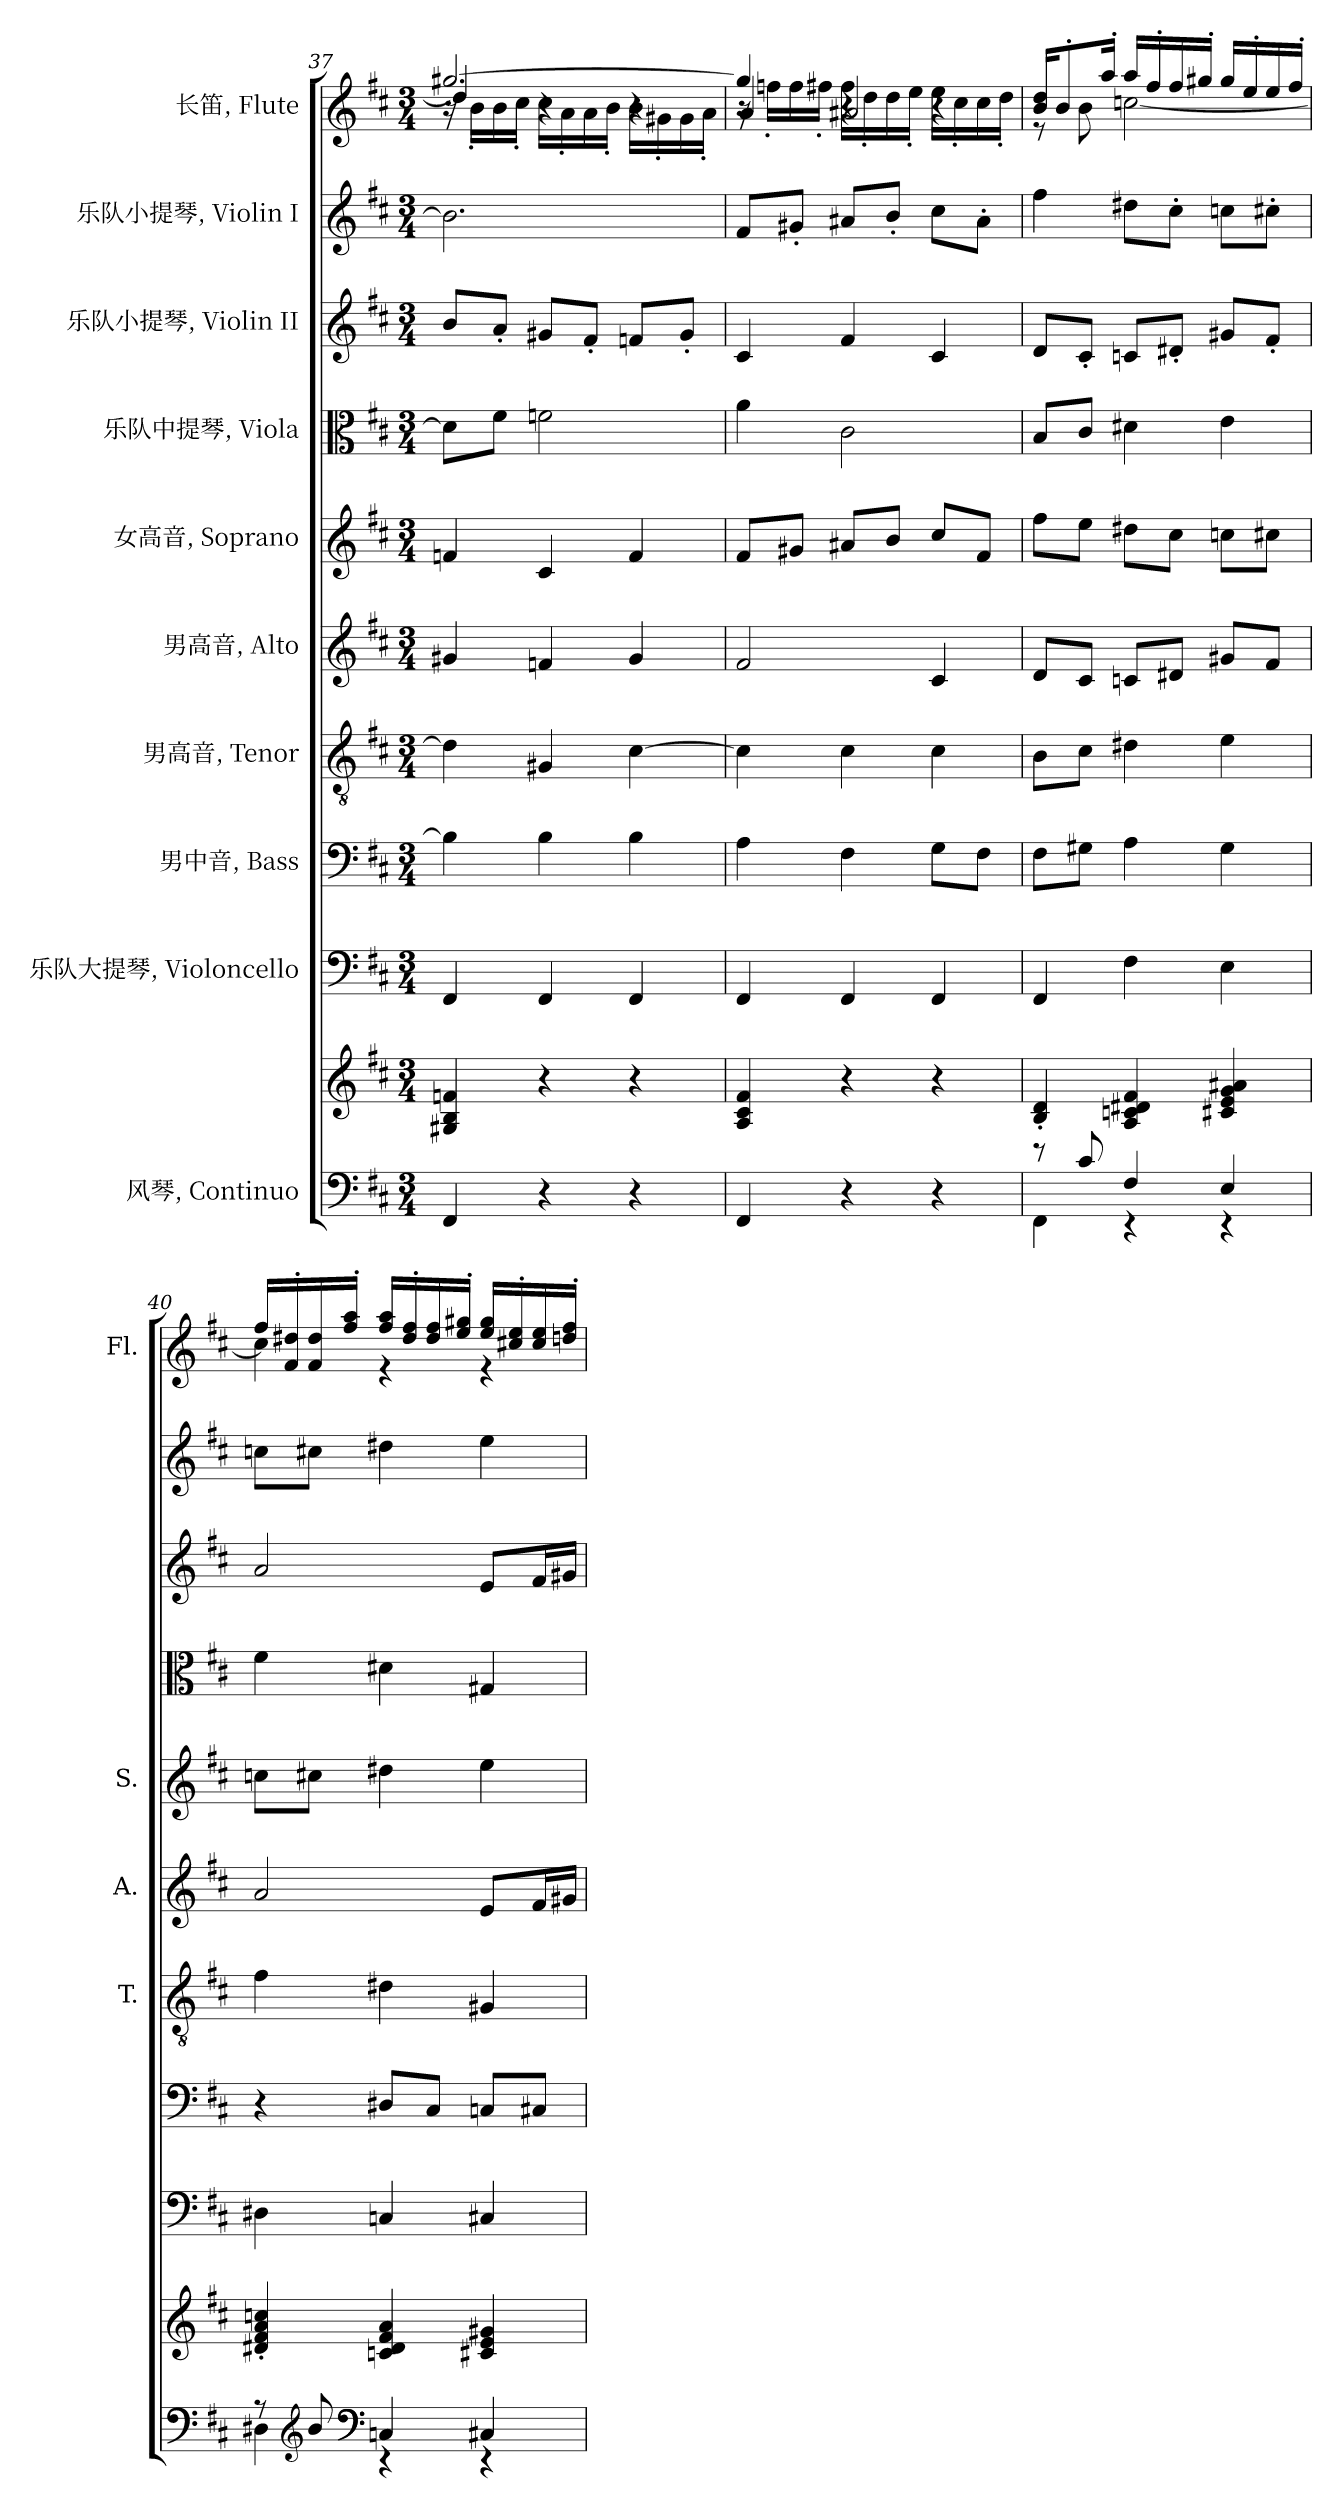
**kern	**kern	**kern	**kern	**kern	**kern	**kern	**kern	**kern	**kern	**kern
*part10	*part10	*part9	*part8	*part7	*part6	*part5	*part4	*part3	*part2	*part1
*staff11	*staff10	*staff9	*staff8	*staff7	*staff6	*staff5	*staff4	*staff3	*staff2	*staff1
*I"风琴, Continuo	*	*I"乐队大提琴, Violoncello	*I"男中音, Bass	*I"男高音, Tenor	*I"男高音, Alto	*I"女高音, Soprano	*I"乐队中提琴, Viola	*I"乐队小提琴, Violin II	*I"乐队小提琴, Violin I	*I"长笛, Flute
*	*	*	*	*I'T.	*I'A.	*I'S.	*	*	*	*I'Fl.
!!LO:PB:g=z
*clefF4	*clefG2	*clefF4	*clefF4	*clefGv2	*clefG2	*clefG2	*clefC3	*clefG2	*clefG2	*clefG2
*k[f#c#]	*k[f#c#]	*k[f#c#]	*k[f#c#]	*k[f#c#]	*k[f#c#]	*k[f#c#]	*k[f#c#]	*k[f#c#]	*k[f#c#]	*k[f#c#]
*M3/4	*M3/4	*M3/4	*M3/4	*M3/4	*M3/4	*M3/4	*M3/4	*M3/4	*M3/4	*M3/4
=37	=37	=37	=37	=37	=37	=37	=37	=37	=37	=37
*	*	*	*	*	*	*	*	*	*	*^
*	*	*	*	*	*	*	*	*	*	*	*^
4FF#/	4G#X/ 4B/ 4fn/	4FF#/	4B\]	4d\]	4g#X/	4fn/	8d\L]	8b/L	2.b\]	[2.gg#X/	16r	4dd/]
.	.	.	.	.	.	.	.	.	.	.	16b'\LL	.
.	.	.	.	.	.	.	8f#\J	8a'/J	.	.	16b\	.
.	.	.	.	.	.	.	.	.	.	.	16cc#'\JJ	.
4r	4r	4FF#/	4B\	4G#X/	4fn/	4c#/	2fn\	8g#X/L	.	.	16cc#\LL	4r
.	.	.	.	.	.	.	.	.	.	.	16a'\	.
.	.	.	.	.	.	.	.	8f#'/J	.	.	16a\	.
.	.	.	.	.	.	.	.	.	.	.	16b'\JJ	.
4r	4r	4FF#/	4B\	[4c#\	4g#/	4f/	.	8fn/L	.	.	16b\LL	4r
.	.	.	.	.	.	.	.	.	.	.	16g#X'\	.
.	.	.	.	.	.	.	.	8g#'/J	.	.	16g#\	.
.	.	.	.	.	.	.	.	.	.	.	16a'\JJ	.
=38	=38	=38	=38	=38	=38	=38	=38	=38	=38	=38	=38	=38
4FF#/	4A/ 4c#/ 4f#/	4FF#/	4A\	4c#\]	2f#/	8f#/L	4a\	4c#/	8f#/L	4gg#/]	16r	4a/
.	.	.	.	.	.	.	.	.	.	.	16ffn'\LL	.
.	.	.	.	.	.	8g#X/J	.	.	8g#X'/J	.	16ff\	.
.	.	.	.	.	.	.	.	.	.	.	16ff#X'\JJ	.
4r	4r	4FF#/	4F#\	4c#\	.	8a#X/L	2c#\	4f#/	8a#X/L	4r	16ff#\LL	2a#X/
.	.	.	.	.	.	.	.	.	.	.	16dd'\	.
.	.	.	.	.	.	8b/J	.	.	8b'/J	.	16dd\	.
.	.	.	.	.	.	.	.	.	.	.	16ee'\JJ	.
4r	4r	4FF#/	8G\L	4c#\	4c#/	8cc#/L	.	4c#/	8cc#\L	4r	16ee\LL	.
.	.	.	.	.	.	.	.	.	.	.	16cc#'\	.
.	.	.	8F#\J	.	.	8f#/J	.	.	8a#'\J	.	16cc#\	.
.	.	.	.	.	.	.	.	.	.	.	16dd'\JJ	.
*	*	*	*	*	*	*	*	*	*	*	*v	*v
!!LO:PB:g=z
=39	=39	=39	=39	=39	=39	=39	=39	=39	=39	=39	=39
*^	*	*	*	*	*	*	*	*	*	*	*
8r	4FF#\	4B/' 4d/'	4FF#/	8F#\L	8B\L	8d/L	8ff#\L	8B/L	8d/L	4ff#\	16b/ 16dd/KL	8r
.	.	.	.	.	.	.	.	.	.	.	8b'/	.
8c#/	.	.	.	8G#X\J	8c#\J	8c#/J	8ee\J	8c#/J	8c#'/J	.	.	8b\
.	.	.	.	.	.	.	.	.	.	.	16aa'/Jk	.
4F#/	4r	4A/ 4cn/ 4d#X/ 4f#/	4F#\	4A\	4d#X\	8cn/L	8dd#X\L	4d#X\	8cn/L	8dd#X\L	16aa/LL	[2ccn\
.	.	.	.	.	.	.	.	.	.	.	16ff#'/	.
.	.	.	.	.	.	8d#X/J	8cc#\J	.	8d#X'/J	8cc#'\J	16ff#/	.
.	.	.	.	.	.	.	.	.	.	.	16gg#X'/JJ	.
4E/	4r	4c#X/ 4e/ 4g/ 4a#X/	4E\	4G#\	4e\	8g#X/L	8ccn\L	4e\	8g#X/L	8ccn\L	16gg#/LL	.
.	.	.	.	.	.	.	.	.	.	.	16ee'/	.
.	.	.	.	.	.	8f#/J	8cc#X\J	.	8f#'/J	8cc#X'\J	16ee/	.
.	.	.	.	.	.	.	.	.	.	.	16ff#'/JJ	.
=40	=40	=40	=40	=40	=40	=40	=40	=40	=40	=40	=40	=40
8r	4D#X\	4d#X/' 4f#/' 4a/' 4ccn/'	4D#X\	4r	4f#\	2a/	8ccn\L	4f#\	2a/	8ccn\L	16ff#/LL	4cc\]
.	.	.	.	.	.	.	.	.	.	.	16f#/' 16dd#X/'	.
*clefG2	*	*	*	*	*	*	*	*	*	*	*	*
8b/	.	.	.	.	.	.	8cc#X\J	.	.	8cc#X\J	16f#/ 16dd#/	.
.	.	.	.	.	.	.	.	.	.	.	16ff#/' 16aa/'JJ	.
*clefF4	*	*	*	*	*	*	*	*	*	*	*	*
4Cn/	4r	4cn/ 4d#/ 4f#/ 4a/	4Cn/	8D#X/L	4d#X\	.	4dd#X\	4d#X\	.	4dd#X\	16ff#/ 16aa/LL	4r
.	.	.	.	.	.	.	.	.	.	.	16dd#/' 16ff#/'	.
.	.	.	.	8C#/J	.	.	.	.	.	.	16dd#/ 16ff#/	.
.	.	.	.	.	.	.	.	.	.	.	16ee/' 16gg#X/'JJ	.
4C#X/	4r	4c#X/ 4e/ 4g#X/	4C#X/	8Cn/L	4G#X/	8e/L	4ee\	4G#X/	8e/L	4ee\	16ee/ 16gg#/LL	4r
.	.	.	.	.	.	.	.	.	.	.	16cc#X/' 16ee/'	.
.	.	.	.	8C#X/J	.	16f#/L	.	.	16f#/L	.	16cc#/ 16ee/	.
.	.	.	.	.	.	16g#X/JJ	.	.	16g#X/JJ	.	16ddn/' 16ff#/'JJ	.
*v	*v	*	*	*	*	*	*	*	*	*	*v	*v
=	=	=	=	=	=	=	=	=	=	=
*-	*-	*-	*-	*-	*-	*-	*-	*-	*-	*-
